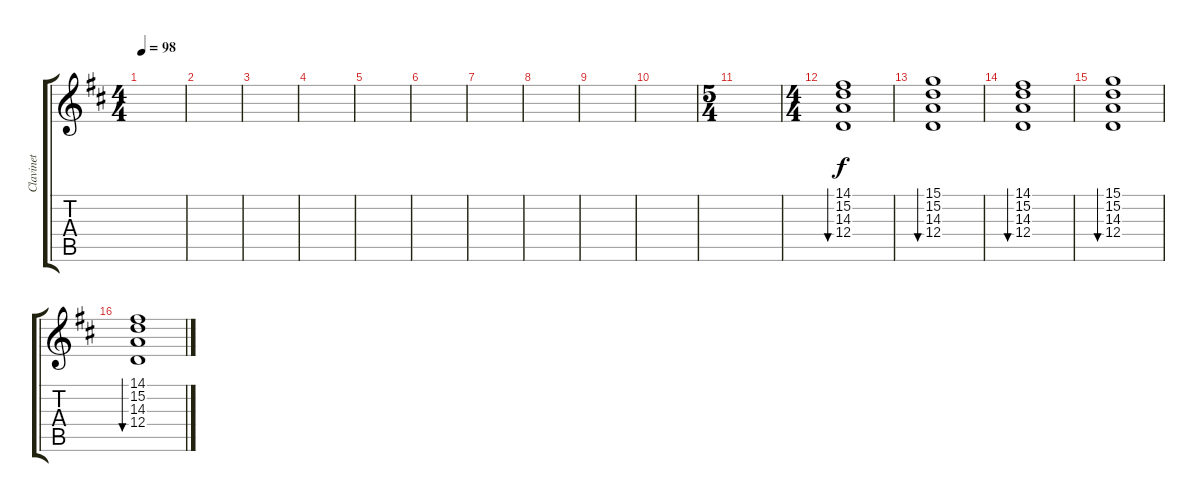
\track ("Clavinet" "Clavinet") {instrument clavinet}
\staff {score tabs}
\tuning (E4 B3 G3 D3 A2 E2) {hide}
\ts (4 4)
\tempo 98
\clef g2
\ks d
|
|
|
|
|
|
|
|
|
|
\ts (5 4)
|
\ts (4 4)
(14.1 15.2 14.3 12.4).1{bu 240} |
(15.1 15.2 14.3 12.4).1{bu 240} |
(14.1 15.2 14.3 12.4).1{bu 240} |
(15.1 15.2 14.3 12.4).1{bu 240} |
(14.1 15.2 14.3 12.4).1{bu 240}
